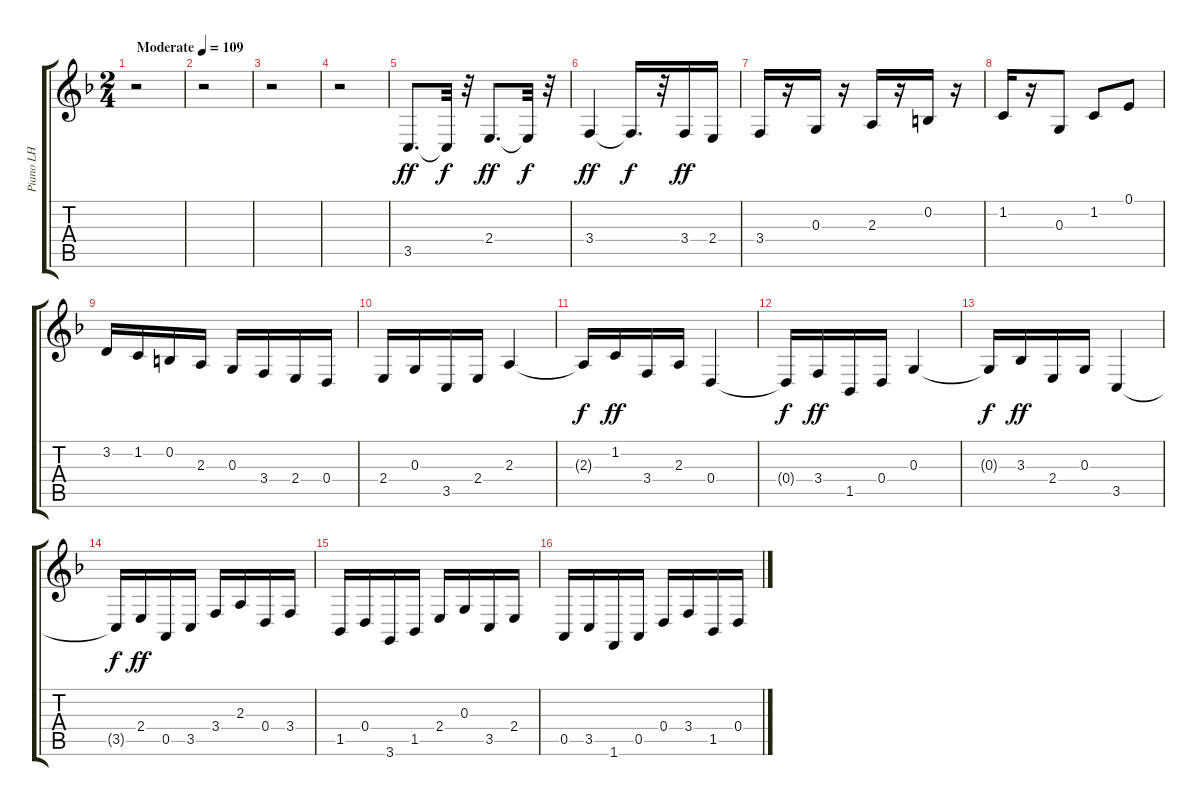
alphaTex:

\track ("Piano LH" "Piano LH") {instrument acousticgrandpiano}
\staff {score tabs}
\tuning (E4 B3 G3 D3 A2 E2) {hide}
\ts (2 4)
\tempo (109 "Moderate")
\clef g2
\ks f
r.2{dy ff instrument acousticgrandpiano} |
r.2 |
r.2 |
r.2 |
3.5.8{d} 3.5{t}.32{dy f} r.32 2.4.8{d dy ff} 2.4{t}.32{dy f} r.32 |
3.4.4{dy ff} 3.4{t}.16{d dy f} r.32 3.4.16{dy ff} 2.4.16 |
3.4.16 r.16 0.3.16 r.16 2.3.16 r.16 0.2.16 r.16 |
1.2.16 r.16 0.3.8 1.2.8 0.1.8 |
3.2.16 1.2.16 0.2.16 2.3.16 0.3.16 3.4.16 2.4.16 0.4.16 |
2.4.16 0.3.16 3.5.16 2.4.16 2.3.4 |
2.3{t}.16{dy f} 1.2.16{dy ff} 3.4.16 2.3.16 0.4.4 |
0.4{t}.16{dy f} 3.4.16{dy ff} 1.5.16 0.4.16 0.3.4 |
0.3{t}.16{dy f} 3.3.16{dy ff} 2.4.16 0.3.16 3.5.4 |
3.5{t}.16{dy f} 2.4.16{dy ff} 0.5.16 3.5.16 3.4.16 2.3.16 0.4.16 3.4.16 |
1.5.16 0.4.16 3.6.16 1.5.16 2.4.16 0.3.16 3.5.16 2.4.16 |
0.5.16 3.5.16 1.6.16 0.5.16 0.4.16 3.4.16 1.5.16 0.4.16
